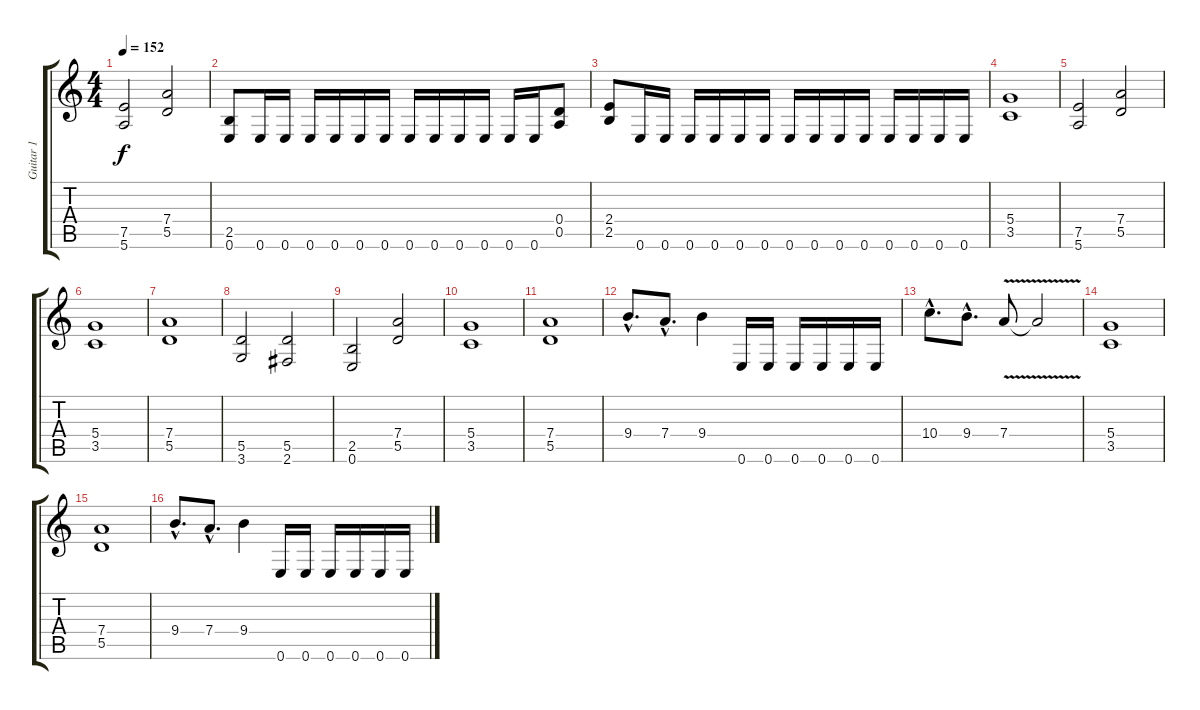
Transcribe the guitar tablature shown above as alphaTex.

\track ("Guitar 1" "Guitar 1") {instrument distortionguitar}
\staff {score tabs}
\tuning (E4 B3 G3 D3 A2 E2) {hide}
\ts (4 4)
\tempo 152
\clef g2
\ks c
(7.5 5.6).2{dy f} (7.4 5.5).2 |
(2.5 0.6).8 0.6.16 0.6.16 0.6.16 0.6.16 0.6.16 0.6.16 0.6.16 0.6.16 0.6.16 0.6.16 0.6.16 0.6.16 (0.4 0.5).8 |
(2.4 2.5).8 0.6.16 0.6.16 0.6.16 0.6.16 0.6.16 0.6.16 0.6.16 0.6.16 0.6.16 0.6.16 0.6.16 0.6.16 0.6.16 0.6.16 |
(5.4 3.5).1 |
(7.5 5.6).2 (7.4 5.5).2 |
(5.4 3.5).1 |
(7.4 5.5).1 |
(5.5 3.6).2 (5.5 2.6).2 |
(2.5 0.6).2 (7.4 5.5).2 |
(5.4 3.5).1 |
(7.4 5.5).1 |
9.4{hac}.8{d} 7.4{hac}.8{d} 9.4.4 0.6.16 0.6.16 0.6.16 0.6.16 0.6.16 0.6.16 |
10.4{hac}.8{d} 9.4{hac}.8{d} 7.4{v}.8 7.4{t}.2 |
(5.4 3.5).1 |
(7.4 5.5).1 |
9.4{hac}.8{d} 7.4{hac}.8{d} 9.4.4 0.6.16 0.6.16 0.6.16 0.6.16 0.6.16 0.6.16
